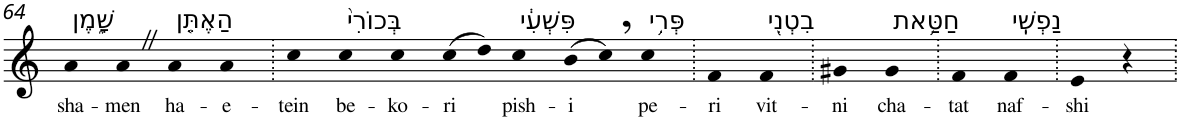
**kern	**text
*part1	*part1
*staff1	*staff1
*I"Piano	*
*I'Pno	*
!!LO:PB:g=z
*clefG2	*
*k[]	*
=64	=64
!LO:TX:a:t=שָׁ֑מֶן	!
!	!LO:LY:b
4a	sha-
!	!LO:LY:b
4aZ	-men
!LO:TX:a:t=הַאֶתֵּ֤ן	!
!	!LO:LY:b
4a	ha-
!	!LO:LY:b
4a	-e-
=65.	=65.
!	!LO:LY:b
4cc	-tein
!LO:TX:a:t=בְּכוֹרִי֙	!
!	!LO:LY:b
4cc	be-
!	!LO:LY:b
4cc	-ko-
!	!LO:LY:b
(>8cc	-ri
8dd)	.
!LO:TX:a:t=פִּשְׁעִ֔י	!
!	!LO:LY:b
4cc	pish-
!	!LO:LY:b
(>8b	-i
8cc,)	.
!LO:TX:a:t=פְּרִ֥י	!
!	!LO:LY:b
4cc	pe-
=66.	=66.
!	!LO:LY:b
4f	-ri
!LO:TX:a:t=בִטְנִ֖י	!
!	!LO:LY:b
4f	vit-
=67.	=67.
!	!LO:LY:b
4g#X	-ni
!LO:TX:a:t=חַטַּ֥את	!
!	!LO:LY:b
4g#	cha-
=68.	=68.
!	!LO:LY:b
4f	-tat
!LO:TX:a:t=נַפְשִֽׁי	!
!	!LO:LY:b
4f	naf-
=69.	=69.
!	!LO:LY:b
4e	-shi
4r	.
=.	=.
*-	*-
